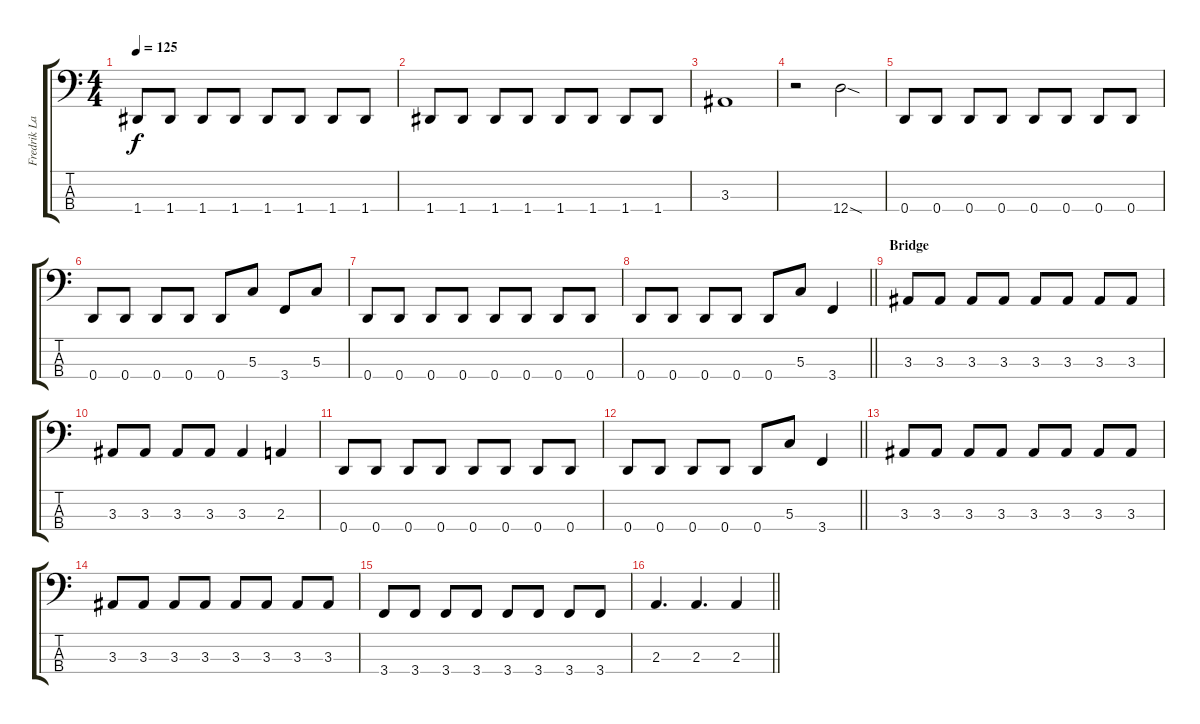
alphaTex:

\track ("Fredrik Larsson " "Fredrik La") {instrument electricbassfinger}
\staff {score tabs}
\tuning (F2 C2 G1 D1) {hide}
\ts (4 4)
\tempo 125
\clef f4
\ks c
1.4.8{dy f} 1.4.8 1.4.8 1.4.8 1.4.8 1.4.8 1.4.8 1.4.8 |
1.4.8 1.4.8 1.4.8 1.4.8 1.4.8 1.4.8 1.4.8 1.4.8 |
3.3.1 |
r.2 12.4{sod}.2 |
0.4.8 0.4.8 0.4.8 0.4.8 0.4.8 0.4.8 0.4.8 0.4.8 |
0.4.8 0.4.8 0.4.8 0.4.8 0.4.8 5.3.8 3.4.8 5.3.8 |
0.4.8 0.4.8 0.4.8 0.4.8 0.4.8 0.4.8 0.4.8 0.4.8 |
\barLineRight lightlight
0.4.8 0.4.8 0.4.8 0.4.8 0.4.8 5.3.8 3.4.4 |
\section ("" "Bridge")
3.3.8 3.3.8 3.3.8 3.3.8 3.3.8 3.3.8 3.3.8 3.3.8 |
3.3.8 3.3.8 3.3.8 3.3.8 3.3.4 2.3.4 |
0.4.8 0.4.8 0.4.8 0.4.8 0.4.8 0.4.8 0.4.8 0.4.8 |
\barLineRight lightlight
0.4.8 0.4.8 0.4.8 0.4.8 0.4.8 5.3.8 3.4.4 |
3.3.8 3.3.8 3.3.8 3.3.8 3.3.8 3.3.8 3.3.8 3.3.8 |
3.3.8 3.3.8 3.3.8 3.3.8 3.3.8 3.3.8 3.3.8 3.3.8 |
3.4.8 3.4.8 3.4.8 3.4.8 3.4.8 3.4.8 3.4.8 3.4.8 |
\barLineRight lightlight
2.3.4{d} 2.3.4{d} 2.3.4
